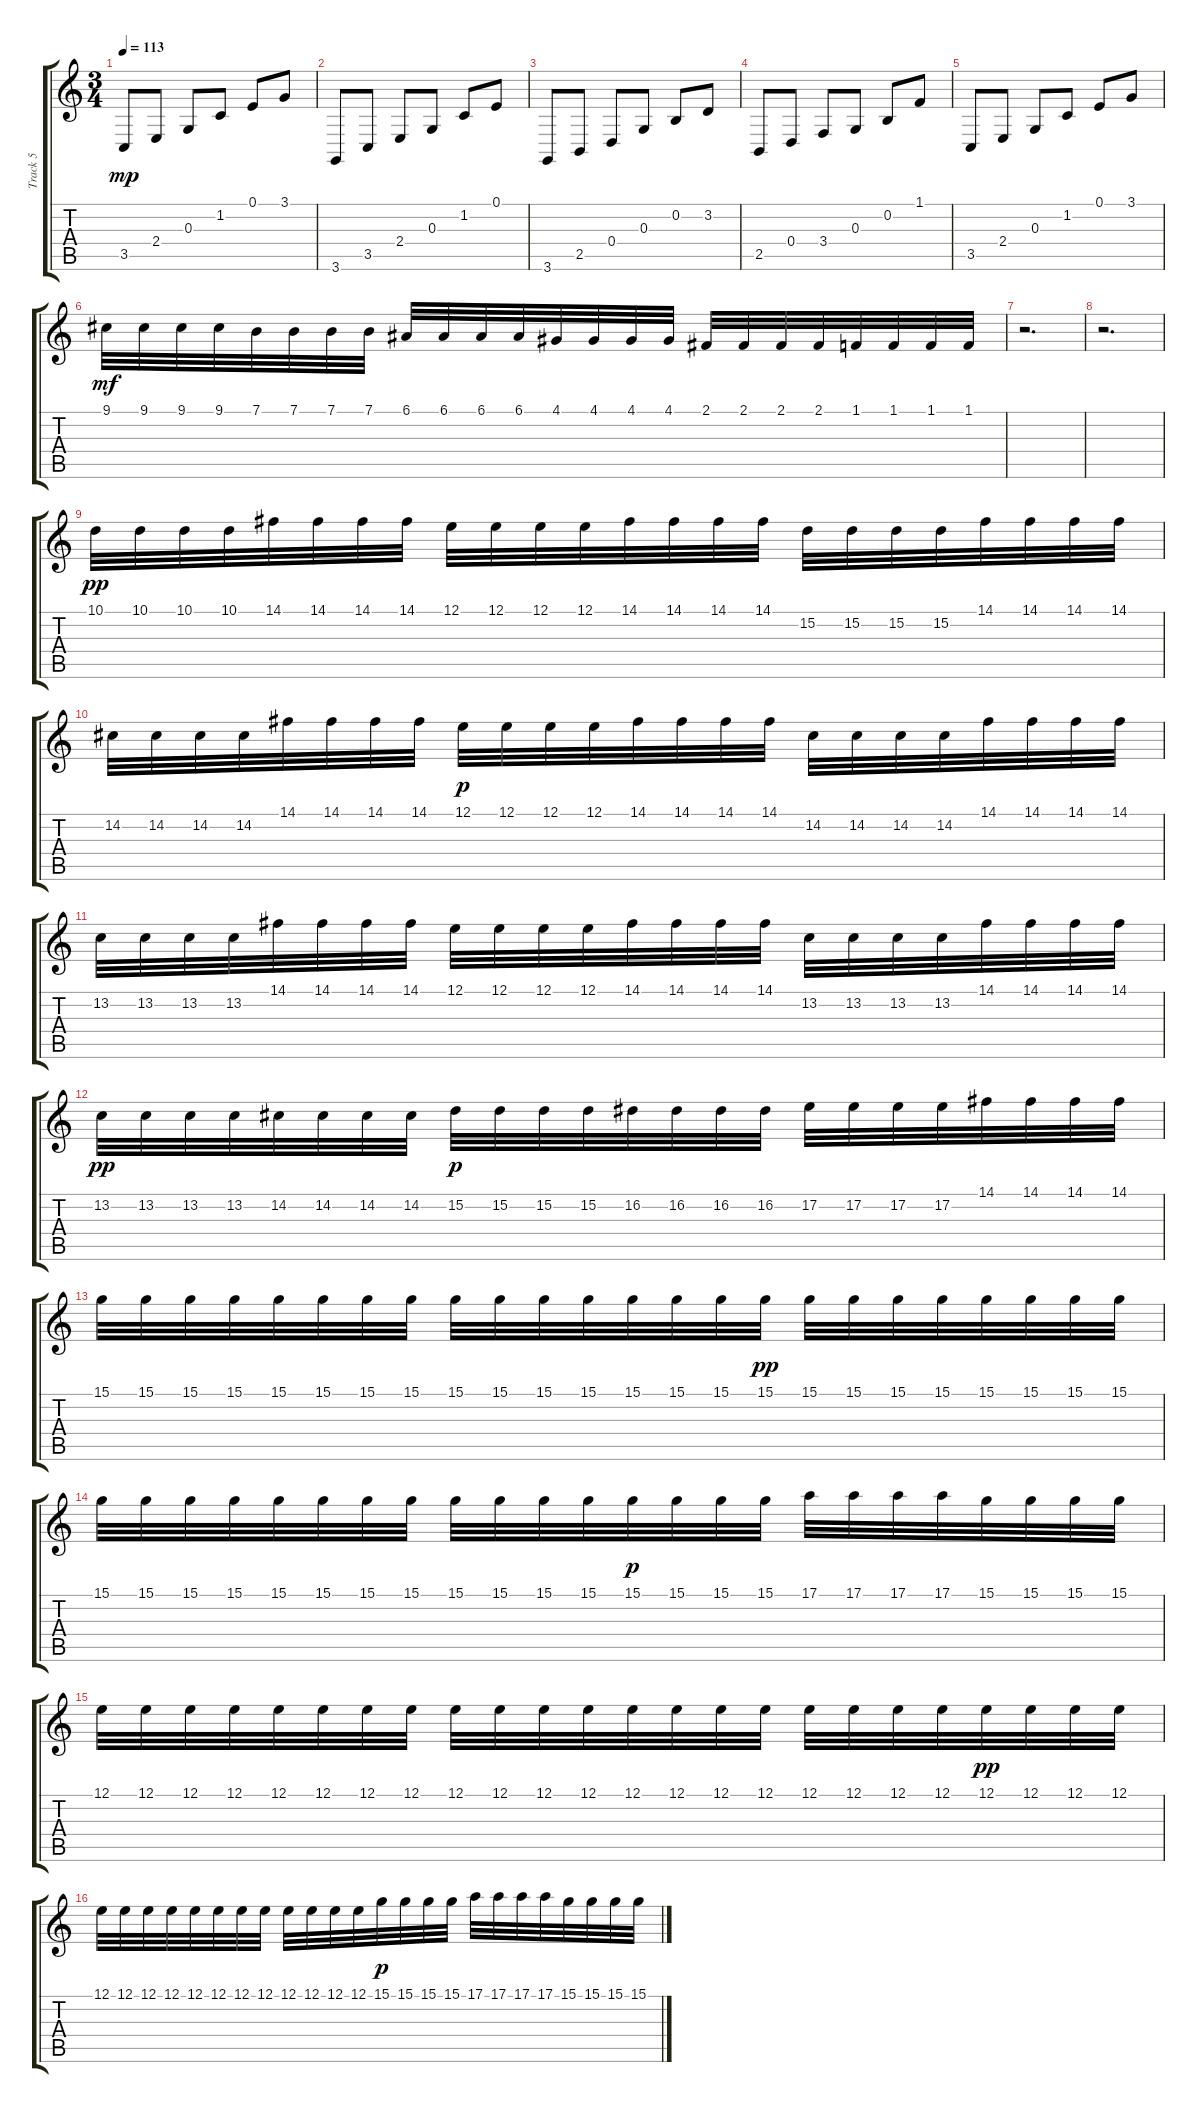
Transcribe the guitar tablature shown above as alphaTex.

\track ("Track 5" "Track 5") {instrument fx4atmosphere}
\staff {score tabs}
\tuning (E4 B3 G3 D3 A2 E2) {hide}
\ts (3 4)
\tempo 113
\clef g2
\ks c
3.5.8{dy mp} 2.4.8 0.3.8 1.2.8 0.1.8 3.1.8 |
3.6.8 3.5.8 2.4.8 0.3.8 1.2.8 0.1.8 |
3.6.8 2.5.8 0.4.8 0.3.8 0.2.8 3.2.8 |
2.5.8 0.4.8 3.4.8 0.3.8 0.2.8 1.1.8 |
3.5.8 2.4.8 0.3.8 1.2.8 0.1.8 3.1.8 |
9.1.32{dy mf} 9.1.32 9.1.32 9.1.32 7.1.32 7.1.32 7.1.32 7.1.32 6.1.32 6.1.32 6.1.32 6.1.32 4.1.32 4.1.32 4.1.32 4.1.32 2.1.32 2.1.32 2.1.32 2.1.32 1.1.32 1.1.32 1.1.32 1.1.32 |
r.2{d} |
r.2{d} |
10.1.32{dy pp} 10.1.32 10.1.32 10.1.32 14.1.32 14.1.32 14.1.32 14.1.32 12.1.32 12.1.32 12.1.32 12.1.32 14.1.32 14.1.32 14.1.32 14.1.32 15.2.32 15.2.32 15.2.32 15.2.32 14.1.32 14.1.32 14.1.32 14.1.32 |
14.2.32 14.2.32 14.2.32 14.2.32 14.1.32 14.1.32 14.1.32 14.1.32 12.1.32{dy p} 12.1.32 12.1.32 12.1.32 14.1.32 14.1.32 14.1.32 14.1.32 14.2.32 14.2.32 14.2.32 14.2.32 14.1.32 14.1.32 14.1.32 14.1.32 |
13.2.32 13.2.32 13.2.32 13.2.32 14.1.32 14.1.32 14.1.32 14.1.32 12.1.32 12.1.32 12.1.32 12.1.32 14.1.32 14.1.32 14.1.32 14.1.32 13.2.32 13.2.32 13.2.32 13.2.32 14.1.32 14.1.32 14.1.32 14.1.32 |
13.2.32{dy pp} 13.2.32 13.2.32 13.2.32 14.2.32 14.2.32 14.2.32 14.2.32 15.2.32{dy p} 15.2.32 15.2.32 15.2.32 16.2.32 16.2.32 16.2.32 16.2.32 17.2.32 17.2.32 17.2.32 17.2.32 14.1.32 14.1.32 14.1.32 14.1.32 |
15.1.32 15.1.32 15.1.32 15.1.32 15.1.32 15.1.32 15.1.32 15.1.32 15.1.32 15.1.32 15.1.32 15.1.32 15.1.32 15.1.32 15.1.32 15.1.32{dy pp} 15.1.32 15.1.32 15.1.32 15.1.32 15.1.32 15.1.32 15.1.32 15.1.32 |
15.1.32 15.1.32 15.1.32 15.1.32 15.1.32 15.1.32 15.1.32 15.1.32 15.1.32 15.1.32 15.1.32 15.1.32 15.1.32{dy p} 15.1.32 15.1.32 15.1.32 17.1.32 17.1.32 17.1.32 17.1.32 15.1.32 15.1.32 15.1.32 15.1.32 |
12.1.32 12.1.32 12.1.32 12.1.32 12.1.32 12.1.32 12.1.32 12.1.32 12.1.32 12.1.32 12.1.32 12.1.32 12.1.32 12.1.32 12.1.32 12.1.32 12.1.32 12.1.32 12.1.32 12.1.32 12.1.32{dy pp} 12.1.32 12.1.32 12.1.32 |
12.1.32 12.1.32 12.1.32 12.1.32 12.1.32 12.1.32 12.1.32 12.1.32 12.1.32 12.1.32 12.1.32 12.1.32 15.1.32{dy p} 15.1.32 15.1.32 15.1.32 17.1.32 17.1.32 17.1.32 17.1.32 15.1.32 15.1.32 15.1.32 15.1.32
